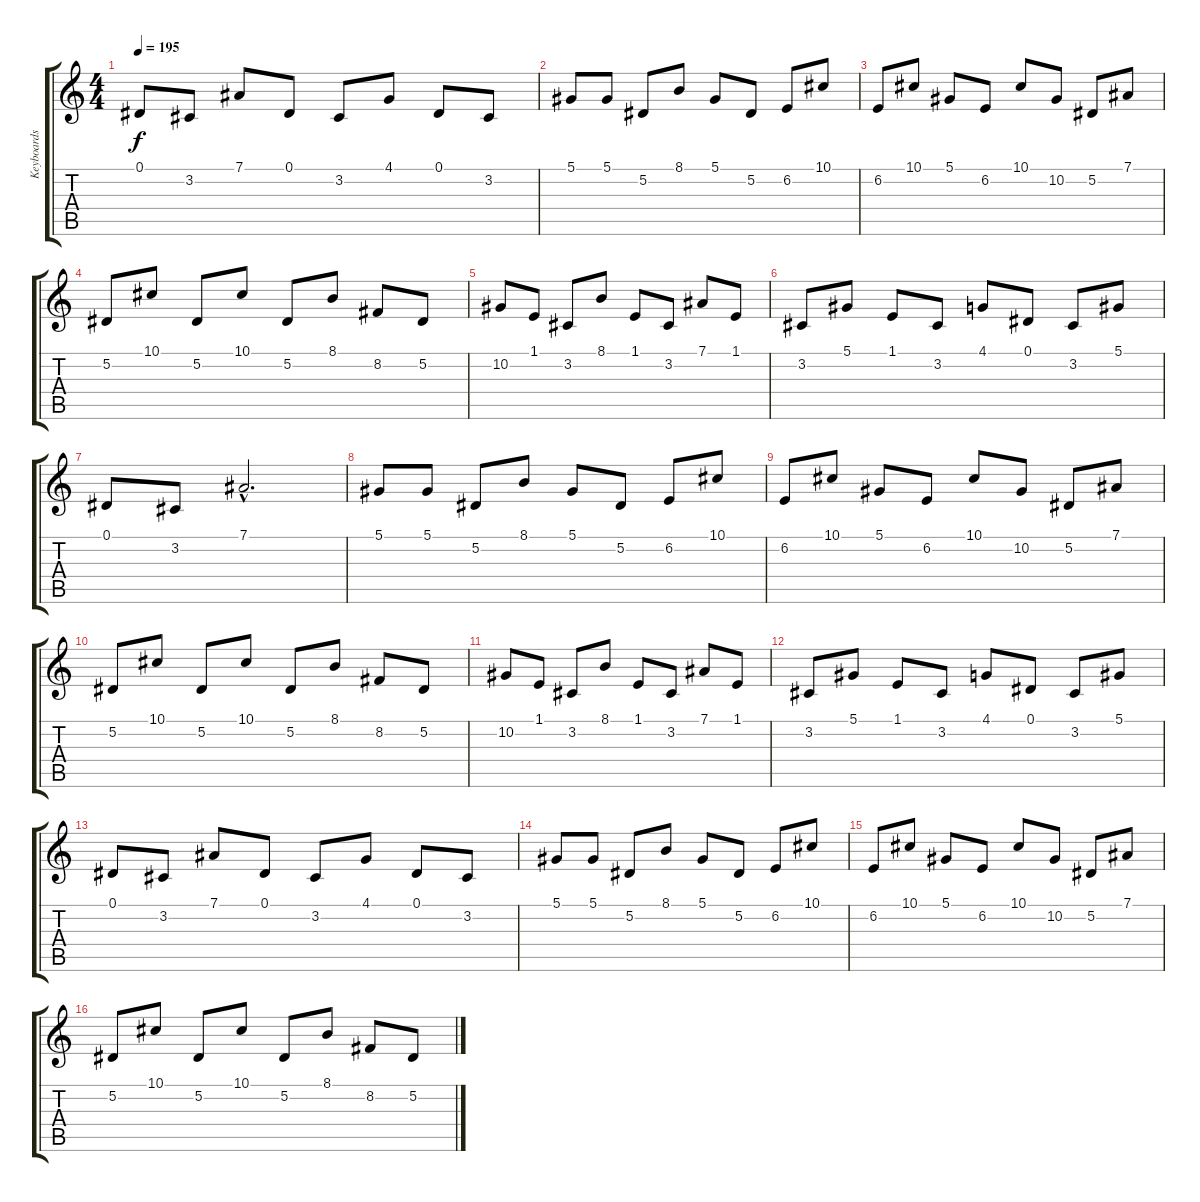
\track ("Keyboards 2" "Keyboards ") {instrument musicbox}
\staff {score tabs}
\tuning (Eb4 Bb3 Gb3 Db3 Ab2 Eb2) {hide}
\ts (4 4)
\tempo 195
\clef g2
\ks c
0.1.8{dy f} 3.2.8 7.1.8 0.1.8 3.2.8 4.1.8 0.1.8 3.2.8 |
5.1.8 5.1.8 5.2.8 8.1.8 5.1.8 5.2.8 6.2.8 10.1.8 |
6.2.8 10.1.8 5.1.8 6.2.8 10.1.8 10.2.8 5.2.8 7.1.8 |
5.2.8 10.1.8 5.2.8 10.1.8 5.2.8 8.1.8 8.2.8 5.2.8 |
10.2.8 1.1.8 3.2.8 8.1.8 1.1.8 3.2.8 7.1.8 1.1.8 |
3.2.8 5.1.8 1.1.8 3.2.8 4.1.8 0.1.8 3.2.8 5.1.8 |
0.1.8 3.2.8 7.1{hac}.2{d} |
5.1.8 5.1.8 5.2.8 8.1.8 5.1.8 5.2.8 6.2.8 10.1.8 |
6.2.8 10.1.8 5.1.8 6.2.8 10.1.8 10.2.8 5.2.8 7.1.8 |
5.2.8 10.1.8 5.2.8 10.1.8 5.2.8 8.1.8 8.2.8 5.2.8 |
10.2.8 1.1.8 3.2.8 8.1.8 1.1.8 3.2.8 7.1.8 1.1.8 |
3.2.8 5.1.8 1.1.8 3.2.8 4.1.8 0.1.8 3.2.8 5.1.8 |
0.1.8 3.2.8 7.1.8 0.1.8 3.2.8 4.1.8 0.1.8 3.2.8 |
5.1.8 5.1.8 5.2.8 8.1.8 5.1.8 5.2.8 6.2.8 10.1.8 |
6.2.8 10.1.8 5.1.8 6.2.8 10.1.8 10.2.8 5.2.8 7.1.8 |
5.2.8 10.1.8 5.2.8 10.1.8 5.2.8 8.1.8 8.2.8 5.2.8
